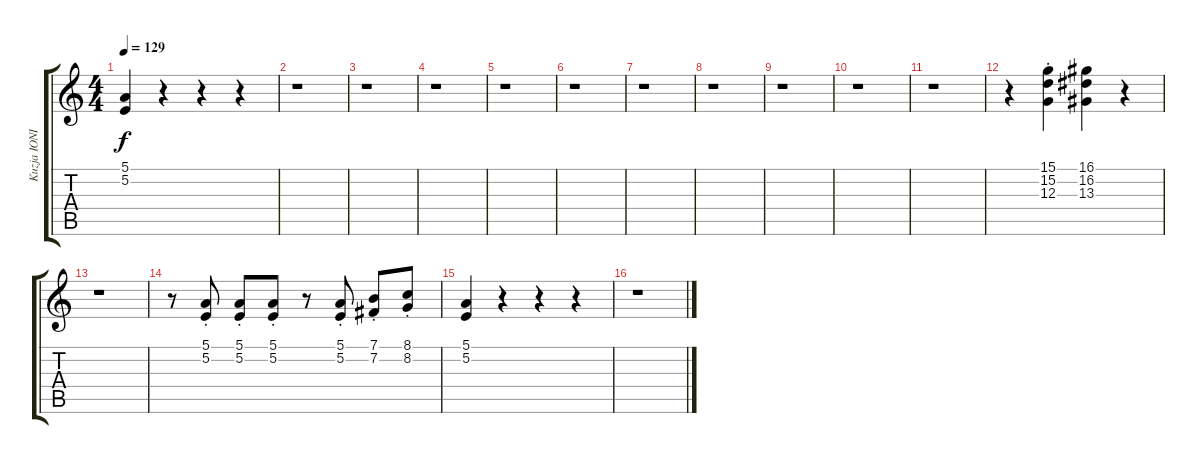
\track ("Kuzja IONIKA" "Kuzja IONI") {instrument reedorgan}
\staff {score tabs}
\tuning (E4 B3 G3 D3 A2 E2) {hide}
\ts (4 4)
\tempo 129
\clef g2
\ks c
(5.1 5.2).4{dy f} r.4 r.4 r.4 |
r.1 |
r.1 |
r.1 |
r.1 |
r.1 |
r.1 |
r.1 |
r.1 |
r.1 |
r.1 |
r.4 (15.1{st} 15.2{st} 12.3{st}).4 (16.1 16.2 13.3).4 r.4 |
r.1 |
r.8 (5.1{st} 5.2{st}).8 (5.1{st} 5.2{st}).8 (5.1{st} 5.2{st}).8 r.8 (5.1{st} 5.2{st}).8 (7.1{st} 7.2{st}).8 (8.1{st} 8.2{st}).8 |
(5.1 5.2).4 r.4 r.4 r.4 |
r.1
